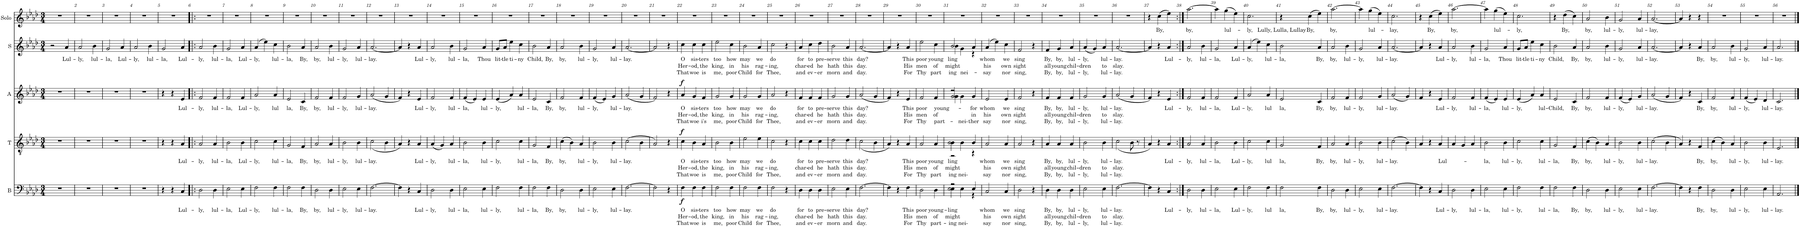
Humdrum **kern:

**kern	**text	**text	**text	**dynam	**kern	**text	**text	**text	**dynam	**kern	**text	**text	**text	**dynam	**kern	**text	**text	**text	**kern	**text
*part5	*part5	*part5	*part5	*part5	*part4	*part4	*part4	*part4	*part4	*part3	*part3	*part3	*part3	*part3	*part2	*part2	*part2	*part2	*part1	*part1
*staff5	*staff5	*staff5	*staff5	*staff5	*staff4	*staff4	*staff4	*staff4	*staff4	*staff3	*staff3	*staff3	*staff3	*staff3	*staff2	*staff2	*staff2	*staff2	*staff1	*staff1
*I"B	*	*	*	*	*I"T	*	*	*	*	*I"A	*	*	*	*	*I"S	*	*	*	*I"Solo	*
*I'B	*	*	*	*	*I'T	*	*	*	*	*I'A	*	*	*	*	*I'S	*	*	*	*I'Solo	*
*clefF4	*	*	*	*	*clefGv2	*	*	*	*	*clefG2	*	*	*	*	*clefG2	*	*	*	*clefG2	*
*k[b-e-a-d-]	*	*	*	*	*k[b-e-a-d-]	*	*	*	*	*k[b-e-a-d-]	*	*	*	*	*k[b-e-a-d-]	*	*	*	*k[b-e-a-d-]	*
*A-:	*	*	*	*	*A-:	*	*	*	*	*A-:	*	*	*	*	*A-:	*	*	*	*A-:	*
*M3/4	*	*	*	*	*M3/4	*	*	*	*	*M3/4	*	*	*	*	*M3/4	*	*	*	*M3/4	*
=1	=1	=1	=1	=1	=1	=1	=1	=1	=1	=1	=1	=1	=1	=1	=1	=1	=1	=1	=1	=1
2.r	.	.	.	.	2.r	.	.	.	.	2.r	.	.	.	.	2r	.	.	.	2.r	.
!	!	!	!	!	!	!	!	!	!	!	!	!	!	!	!	!LO:LY:b	!	!	!	!
.	.	.	.	.	.	.	.	.	.	.	.	.	.	.	4a-/	Lul-	.	.	.	.
=2	=2	=2	=2	=2	=2	=2	=2	=2	=2	=2	=2	=2	=2	=2	=2	=2	=2	=2	=2	=2
!	!	!	!	!	!	!	!	!	!	!	!	!	!	!	!	!LO:LY:b	!	!	!	!
2.r	.	.	.	.	2.r	.	.	.	.	2.r	.	.	.	.	2a-/	-ly,	.	.	2.r	.
!	!	!	!	!	!	!	!	!	!	!	!	!	!	!	!	!LO:LY:b	!	!	!	!
.	.	.	.	.	.	.	.	.	.	.	.	.	.	.	4b-\	lul-	.	.	.	.
=3	=3	=3	=3	=3	=3	=3	=3	=3	=3	=3	=3	=3	=3	=3	=3	=3	=3	=3	=3	=3
!	!	!	!	!	!	!	!	!	!	!	!	!	!	!	!	!LO:LY:b	!	!	!	!
2.r	.	.	.	.	2.r	.	.	.	.	2.r	.	.	.	.	2g/	-la,	.	.	2.r	.
!	!	!	!	!	!	!	!	!	!	!	!	!	!	!	!	!LO:LY:b	!	!	!	!
.	.	.	.	.	.	.	.	.	.	.	.	.	.	.	4a-/	Lul-	.	.	.	.
=4	=4	=4	=4	=4	=4	=4	=4	=4	=4	=4	=4	=4	=4	=4	=4	=4	=4	=4	=4	=4
!	!	!	!	!	!	!	!	!	!	!	!	!	!	!	!	!LO:LY:b	!	!	!	!
2.r	.	.	.	.	2.r	.	.	.	.	2.r	.	.	.	.	2a-/	-ly,	.	.	2.r	.
!	!	!	!	!	!	!	!	!	!	!	!	!	!	!	!	!LO:LY:b	!	!	!	!
.	.	.	.	.	.	.	.	.	.	.	.	.	.	.	4b-\	lul-	.	.	.	.
=5	=5	=5	=5	=5	=5	=5	=5	=5	=5	=5	=5	=5	=5	=5	=5	=5	=5	=5	=5	=5
!	!	!	!	!	!	!	!	!	!	!	!	!	!	!	!	!LO:LY:b	!	!	!	!
4r	.	.	.	.	4r	.	.	.	.	4r	.	.	.	.	2g/	-la,	.	.	2.r	.
4r	.	.	.	.	4r	.	.	.	.	4r	.	.	.	.	.	.	.	.	.	.
!	!LO:LY:b	!	!	!	!	!LO:LY:b	!	!	!	!	!LO:LY:b	!	!	!	!	!LO:LY:b	!	!	!	!
4C/	Lul-	.	.	.	4A-/	Lul-	.	.	.	4e-/	Lul-	.	.	.	4a-/	Lul-	.	.	.	.
=6!|:	=6!|:	=6!|:	=6!|:	=6!|:	=6!|:	=6!|:	=6!|:	=6!|:	=6!|:	=6!|:	=6!|:	=6!|:	=6!|:	=6!|:	=6!|:	=6!|:	=6!|:	=6!|:	=6!|:	=6!|:
!	!LO:LY:b	!	!	!	!	!LO:LY:b	!	!	!	!	!LO:LY:b	!	!	!	!	!LO:LY:b	!	!	!	!
2D-\	-ly,	.	.	.	2A-/	-ly,	.	.	.	2f/	-ly,	.	.	.	2a-/	-ly,	.	.	2.r	.
!	!LO:LY:b	!	!	!	!	!LO:LY:b	!	!	!	!	!LO:LY:b	!	!	!	!	!LO:LY:b	!	!	!	!
4D-\	lul-	.	.	.	4A-/	lul-	.	.	.	4f/	lul-	.	.	.	4b-\	lul-	.	.	.	.
=7	=7	=7	=7	=7	=7	=7	=7	=7	=7	=7	=7	=7	=7	=7	=7	=7	=7	=7	=7	=7
!	!LO:LY:b	!	!	!	!	!LO:LY:b	!	!	!	!	!LO:LY:b	!	!	!	!	!LO:LY:b	!	!	!	!
2E-\	-la,	.	.	.	2B-\	-la,	.	.	.	2f/	-la,	.	.	.	2g/	-la,	.	.	2.r	.
!	!LO:LY:b	!	!	!	!	!LO:LY:b	!	!	!	!	!LO:LY:b	!	!	!	!	!LO:LY:b	!	!	!	!
4E-\	Lul-	.	.	.	4B-\	Lul-	.	.	.	4f/	Lul-	.	.	.	4a-/	Lul-	.	.	.	.
=8	=8	=8	=8	=8	=8	=8	=8	=8	=8	=8	=8	=8	=8	=8	=8	=8	=8	=8	=8	=8
!	!LO:LY:b	!	!	!	!	!LO:LY:b	!	!	!	!	!LO:LY:b	!	!	!	!	!LO:LY:b	!	!	!	!
2F\	-ly,	.	.	.	2c\	-ly,	.	.	.	2a-/	-ly,	.	.	.	(>4a-/	-ly,	.	.	2.r	.
.	.	.	.	.	.	.	.	.	.	.	.	.	.	.	4ee-\)	.	.	.	.	.
!	!LO:LY:b	!	!	!	!	!LO:LY:b	!	!	!	!	!LO:LY:b	!	!	!	!	!LO:LY:b	!	!	!	!
4F\	lul-	.	.	.	4c\	lul-	.	.	.	4a-/	lul	.	.	.	4cc\	lul-	.	.	.	.
=9	=9	=9	=9	=9	=9	=9	=9	=9	=9	=9	=9	=9	=9	=9	=9	=9	=9	=9	=9	=9
!	!LO:LY:b	!	!	!	!	!LO:LY:b	!	!	!	!	!LO:LY:b	!	!	!	!	!LO:LY:b	!	!	!	!
2F\	-la,	.	.	.	2G/	-la,	.	.	.	2e-/	la,	.	.	.	2b-\	-la,	.	.	2.r	.
!	!LO:LY:b	!	!	!	!	!LO:LY:b	!	!	!	!	!LO:LY:b	!	!	!	!	!LO:LY:b	!	!	!	!
4F\	By,	.	.	.	4F/	By,	.	.	.	4c/	By,	.	.	.	4a-/	By,	.	.	.	.
=10	=10	=10	=10	=10	=10	=10	=10	=10	=10	=10	=10	=10	=10	=10	=10	=10	=10	=10	=10	=10
!	!LO:LY:b	!	!	!	!	!LO:LY:b	!	!	!	!	!LO:LY:b	!	!	!	!	!LO:LY:b	!	!	!	!
2D-\	by,	.	.	.	2A-/	by,	.	.	.	2f/	by,	.	.	.	2a-/	by,	.	.	2.r	.
!	!LO:LY:b	!	!	!	!	!LO:LY:b	!	!	!	!	!LO:LY:b	!	!	!	!	!LO:LY:b	!	!	!	!
4D-\	lul-	.	.	.	4A-/	lul-	.	.	.	4f/	lul-	.	.	.	4b-\	lul-	.	.	.	.
=11	=11	=11	=11	=11	=11	=11	=11	=11	=11	=11	=11	=11	=11	=11	=11	=11	=11	=11	=11	=11
!	!LO:LY:b	!	!	!	!	!LO:LY:b	!	!	!	!	!LO:LY:b	!	!	!	!	!LO:LY:b	!	!	!	!
2E-\	-ly,	.	.	.	2B-\	-ly,	.	.	.	2f/	-ly,	.	.	.	2g/	-ly,	.	.	2.r	.
!	!LO:LY:b	!	!	!	!	!LO:LY:b	!	!	!	!	!LO:LY:b	!	!	!	!	!LO:LY:b	!	!	!	!
4E-\	lul-	.	.	.	4B-\	lul-	.	.	.	4g/	lul-	.	.	.	4a-/	lul-	.	.	.	.
=12	=12	=12	=12	=12	=12	=12	=12	=12	=12	=12	=12	=12	=12	=12	=12	=12	=12	=12	=12	=12
!	!LO:LY:b	!	!	!	!	!LO:LY:b	!	!	!	!	!LO:LY:b	!	!	!	!	!LO:LY:b	!	!	!	!
[2.F\	-lay.	.	.	.	(<2c\	-lay.	.	.	.	(<2a-/	-lay.	.	.	.	[2.a-/	-lay.	.	.	2.r	.
.	.	.	.	.	4B-\	.	.	.	.	4g/	.	.	.	.	.	.	.	.	.	.
=13	=13	=13	=13	=13	=13	=13	=13	=13	=13	=13	=13	=13	=13	=13	=13	=13	=13	=13	=13	=13
4F\]	.	.	.	.	4A-/)	.	.	.	.	4f/)	.	.	.	.	4a-/]	.	.	.	2.r	.
4r	.	.	.	.	4r	.	.	.	.	4r	.	.	.	.	4r	.	.	.	.	.
!	!LO:LY:b	!	!	!	!	!LO:LY:b	!	!	!	!	!LO:LY:b	!	!	!	!	!LO:LY:b	!	!	!	!
4C/	Lul-	.	.	.	4A-/	Lul-	.	.	.	4e-/	Lul-	.	.	.	4a-/	Lul-	.	.	.	.
=14	=14	=14	=14	=14	=14	=14	=14	=14	=14	=14	=14	=14	=14	=14	=14	=14	=14	=14	=14	=14
!	!LO:LY:b	!	!	!	!	!LO:LY:b	!	!	!	!	!LO:LY:b	!	!	!	!	!LO:LY:b	!	!	!	!
2D-\	-ly,	.	.	.	(<4A-/	-ly,	.	.	.	2f/	-ly,	.	.	.	2a-/	-ly,	.	.	2.r	.
.	.	.	.	.	4G/)	.	.	.	.	.	.	.	.	.	.	.	.	.	.	.
!	!LO:LY:b	!	!	!	!	!LO:LY:b	!	!	!	!	!LO:LY:b	!	!	!	!	!LO:LY:b	!	!	!	!
4D-\	lul-	.	.	.	4A-/	lul-	.	.	.	4f/	lul-	.	.	.	4b-\	lul-	.	.	.	.
=15	=15	=15	=15	=15	=15	=15	=15	=15	=15	=15	=15	=15	=15	=15	=15	=15	=15	=15	=15	=15
!	!LO:LY:b	!	!	!	!	!LO:LY:b	!	!	!	!	!LO:LY:b	!	!	!	!	!LO:LY:b	!	!	!	!
2E-\	-la,	.	.	.	2B-\	-la,	.	.	.	(<4f/	-la,	.	.	.	2g/	-la,	.	.	2.r	.
.	.	.	.	.	.	.	.	.	.	4e-/)	.	.	.	.	.	.	.	.	.	.
!	!LO:LY:b	!	!	!	!	!LO:LY:b	!	!	!	!	!LO:LY:b	!	!	!	!	!LO:LY:b	!	!	!	!
4E-\	lul-	.	.	.	4B-\	lul-	.	.	.	4e-/	lul-	.	.	.	4a-/	Thou	.	.	.	.
=16	=16	=16	=16	=16	=16	=16	=16	=16	=16	=16	=16	=16	=16	=16	=16	=16	=16	=16	=16	=16
!	!LO:LY:b	!	!	!	!	!LO:LY:b	!	!	!	!	!LO:LY:b	!	!	!	!	!LO:LY:b	!	!	!	!
2F\	-ly,	.	.	.	2c\	-ly,	.	.	.	(<4e-/	-ly,	.	.	.	8g/L	lit-	.	.	2.r	.
!	!	!	!	!	!	!	!	!	!	!	!	!	!	!	!	!LO:LY:b	!	!	!	!
.	.	.	.	.	.	.	.	.	.	.	.	.	.	.	8a-/J	-tle	.	.	.	.
!	!	!	!	!	!	!	!	!	!	!	!	!	!	!	!	!LO:LY:b	!	!	!	!
.	.	.	.	.	.	.	.	.	.	4a-/)	.	.	.	.	4ee-\	ti-	.	.	.	.
!	!LO:LY:b	!	!	!	!	!LO:LY:b	!	!	!	!	!LO:LY:b	!	!	!	!	!LO:LY:b	!	!	!	!
4F\	lul-	.	.	.	4c\	lul-	.	.	.	4a-/	lul-	.	.	.	4cc\	-ny	.	.	.	.
=17	=17	=17	=17	=17	=17	=17	=17	=17	=17	=17	=17	=17	=17	=17	=17	=17	=17	=17	=17	=17
!	!LO:LY:b	!	!	!	!	!LO:LY:b	!	!	!	!	!LO:LY:b	!	!	!	!	!LO:LY:b	!	!	!	!
2F\	-la,	.	.	.	2G/	-la,	.	.	.	2e-/	-la,	.	.	.	2b-\	Child,	.	.	2.r	.
!	!LO:LY:b	!	!	!	!	!LO:LY:b	!	!	!	!	!LO:LY:b	!	!	!	!	!LO:LY:b	!	!	!	!
4F\	By,	.	.	.	4F/	By,	.	.	.	4c/	By,	.	.	.	4a-/	By,	.	.	.	.
=18	=18	=18	=18	=18	=18	=18	=18	=18	=18	=18	=18	=18	=18	=18	=18	=18	=18	=18	=18	=18
!	!LO:LY:b	!	!	!	!	!LO:LY:b	!	!	!	!	!LO:LY:b	!	!	!	!	!LO:LY:b	!	!	!	!
2D-\	by,	.	.	.	(>4c\	by,	.	.	.	2f/	by,	.	.	.	2a-/	by,	.	.	2.r	.
.	.	.	.	.	4B-\)	.	.	.	.	.	.	.	.	.	.	.	.	.	.	.
!	!LO:LY:b	!	!	!	!	!LO:LY:b	!	!	!	!	!LO:LY:b	!	!	!	!	!LO:LY:b	!	!	!	!
4D-\	lul-	.	.	.	4A-/	lul-	.	.	.	4f/	lul-	.	.	.	4b-\	lul-	.	.	.	.
=19	=19	=19	=19	=19	=19	=19	=19	=19	=19	=19	=19	=19	=19	=19	=19	=19	=19	=19	=19	=19
!	!LO:LY:b	!	!	!	!	!LO:LY:b	!	!	!	!	!LO:LY:b	!	!	!	!	!LO:LY:b	!	!	!	!
2E-\	-ly,	.	.	.	2B-\	-ly,	.	.	.	(<4f/	-ly,	.	.	.	2g/	-ly,	.	.	2.r	.
.	.	.	.	.	.	.	.	.	.	4e-/)	.	.	.	.	.	.	.	.	.	.
!	!LO:LY:b	!	!	!	!	!LO:LY:b	!	!	!	!	!LO:LY:b	!	!	!	!	!LO:LY:b	!	!	!	!
4E-\	lul-	.	.	.	4B-\	lul-	.	.	.	4g/	lul-	.	.	.	4a-/	lul-	.	.	.	.
=20	=20	=20	=20	=20	=20	=20	=20	=20	=20	=20	=20	=20	=20	=20	=20	=20	=20	=20	=20	=20
!	!LO:LY:b	!	!	!	!	!LO:LY:b	!	!	!	!	!LO:LY:b	!	!	!	!	!LO:LY:b	!	!	!	!
[2.F\	-lay.	.	.	.	(>2c\	-lay.	.	.	.	(<2a-/	-lay.	.	.	.	[2.a-/	-lay.	.	.	2.r	.
.	.	.	.	.	4B-\	.	.	.	.	4g/	.	.	.	.	.	.	.	.	.	.
=21	=21	=21	=21	=21	=21	=21	=21	=21	=21	=21	=21	=21	=21	=21	=21	=21	=21	=21	=21	=21
2F\]	.	.	.	.	2A-/)	.	.	.	.	2f/)	.	.	.	.	2a-/]	.	.	.	2.r	.
4r	.	.	.	.	4r	.	.	.	.	4r	.	.	.	.	4r	.	.	.	.	.
=22	=22	=22	=22	=22	=22	=22	=22	=22	=22	=22	=22	=22	=22	=22	=22	=22	=22	=22	=22	=22
!	!LO:LY:b	!LO:LY:b	!LO:LY:b	!LO:DY:b	!	!LO:LY:b	!LO:LY:b	!LO:LY:b	!LO:DY:a	!	!LO:LY:b	!LO:LY:b	!LO:LY:b	!LO:DY:a	!	!LO:LY:b	!LO:LY:b	!LO:LY:b	!	!
4F\	O	Her-	That	f	4c\	O	Her-	That	f	4a-/	O	Her-	That	f	4cc\	O	Her-	That	2.r	.
!	!LO:LY:b	!LO:LY:b	!LO:LY:b	!	!	!LO:LY:b	!LO:LY:b	!LO:LY:b	!	!	!LO:LY:b	!LO:LY:b	!LO:LY:b	!	!	!LO:LY:b	!LO:LY:b	!LO:LY:b	!	!
4F\	sis-	-od,	woe	.	4B-\	sis-	-od,	woe	.	4g/	sis-	-od,	woe	.	4cc\	sis-	-od,	woe	.	.
!	!LO:LY:b	!LO:LY:b	!LO:LY:b	!	!	!LO:LY:b	!LO:LY:b	!LO:LY:b	!	!	!LO:LY:b	!LO:LY:b	!LO:LY:b	!	!	!LO:LY:b	!LO:LY:b	!LO:LY:b	!	!
4F\	-ters	the	is	.	4A-/	-ters	the	is	.	4f/	-ters	the	i's	.	4cc\	-ters	the	is	.	.
=23	=23	=23	=23	=23	=23	=23	=23	=23	=23	=23	=23	=23	=23	=23	=23	=23	=23	=23	=23	=23
!	!LO:LY:b	!LO:LY:b	!LO:LY:b	!	!	!LO:LY:b	!LO:LY:b	!LO:LY:b	!	!	!LO:LY:b	!LO:LY:b	!LO:LY:b	!	!	!LO:LY:b	!LO:LY:b	!LO:LY:b	!	!
2F\	too	king,	me,	.	2B-\	too	king,	me,	.	2g/	too	king,	me,	.	2ee-\	too	king,	me,	2.r	.
!	!LO:LY:b	!LO:LY:b	!LO:LY:b	!	!	!LO:LY:b	!LO:LY:b	!LO:LY:b	!	!	!LO:LY:b	!LO:LY:b	!LO:LY:b	!	!	!LO:LY:b	!LO:LY:b	!LO:LY:b	!	!
4F\	how	in	poor	.	4B-\	how	in	poor	.	4g/	how	in	poor	.	4cc\	how	in	poor	.	.
=24	=24	=24	=24	=24	=24	=24	=24	=24	=24	=24	=24	=24	=24	=24	=24	=24	=24	=24	=24	=24
!	!LO:LY:b	!LO:LY:b	!LO:LY:b	!	!	!LO:LY:b	!LO:LY:b	!LO:LY:b	!	!	!LO:LY:b	!LO:LY:b	!LO:LY:b	!	!	!LO:LY:b	!LO:LY:b	!LO:LY:b	!	!
2F\	may	his	Child	.	2e-\	may	his	Child	.	2g/	may	his	Child	.	2b-\	may	his	Child	2.r	.
!	!LO:LY:b	!LO:LY:b	!LO:LY:b	!	!	!LO:LY:b	!LO:LY:b	!LO:LY:b	!	!	!LO:LY:b	!LO:LY:b	!LO:LY:b	!	!	!LO:LY:b	!LO:LY:b	!LO:LY:b	!	!
4F\	we	rag-	for	.	4e-\	we	rag-	for	.	4g/	we	rag-	for	.	4a-/	we	rag-	for	.	.
=25	=25	=25	=25	=25	=25	=25	=25	=25	=25	=25	=25	=25	=25	=25	=25	=25	=25	=25	=25	=25
!	!LO:LY:b	!LO:LY:b	!LO:LY:b	!	!	!LO:LY:b	!LO:LY:b	!LO:LY:b	!	!	!LO:LY:b	!LO:LY:b	!LO:LY:b	!	!	!LO:LY:b	!LO:LY:b	!LO:LY:b	!	!
2F\	do	-ing,	Thee,	.	2c\	do	-ing,	Thee,	.	2a-/	do	-ing,	Thee,	.	2cc\	do	-ing,	Thee,	2.r	.
4r	.	.	.	.	4r	.	.	.	.	4r	.	.	.	.	4r	.	.	.	.	.
=26	=26	=26	=26	=26	=26	=26	=26	=26	=26	=26	=26	=26	=26	=26	=26	=26	=26	=26	=26	=26
!	!LO:LY:b	!LO:LY:b	!LO:LY:b	!	!	!LO:LY:b	!LO:LY:b	!LO:LY:b	!	!	!LO:LY:b	!LO:LY:b	!LO:LY:b	!	!	!LO:LY:b	!LO:LY:b	!LO:LY:b	!	!
4D-\	for	char-	and	.	4c\	for	char-	and	.	4f/	for	char-	and	.	4a-/	for	char-	and	2.r	.
!	!LO:LY:b	!LO:LY:b	!LO:LY:b	!	!	!LO:LY:b	!LO:LY:b	!LO:LY:b	!	!	!LO:LY:b	!LO:LY:b	!LO:LY:b	!	!	!LO:LY:b	!LO:LY:b	!LO:LY:b	!	!
4D-\	to	-ed	ev-	.	4c\	to	-ed	ev-	.	4f/	to	-ed	ev-	.	4cc\	to	-ed	ev-	.	.
!	!LO:LY:b	!LO:LY:b	!LO:LY:b	!	!	!LO:LY:b	!LO:LY:b	!LO:LY:b	!	!	!LO:LY:b	!LO:LY:b	!LO:LY:b	!	!	!LO:LY:b	!LO:LY:b	!LO:LY:b	!	!
4D-\	pre-	he	-er	.	4c\	pre-	he	-er	.	4f/	pre-	he	-er	.	4dd-\	pre-	he	-er	.	.
=27	=27	=27	=27	=27	=27	=27	=27	=27	=27	=27	=27	=27	=27	=27	=27	=27	=27	=27	=27	=27
!	!LO:LY:b	!LO:LY:b	!LO:LY:b	!	!	!LO:LY:b	!LO:LY:b	!LO:LY:b	!	!	!LO:LY:b	!LO:LY:b	!LO:LY:b	!	!	!LO:LY:b	!LO:LY:b	!LO:LY:b	!	!
2E-\	-serve	hath	morn	.	2d-\	-serve	hath	morn	.	2g/	-serve	hath	morn	.	2b-\	-serve	hath	morn	2.r	.
!	!LO:LY:b	!LO:LY:b	!LO:LY:b	!	!	!LO:LY:b	!LO:LY:b	!LO:LY:b	!	!	!LO:LY:b	!LO:LY:b	!LO:LY:b	!	!	!LO:LY:b	!LO:LY:b	!LO:LY:b	!	!
4E-\	this	this	and	.	4d-\	this	this	and	.	4g/	this	this	and	.	4a-/	this	this	and	.	.
=28	=28	=28	=28	=28	=28	=28	=28	=28	=28	=28	=28	=28	=28	=28	=28	=28	=28	=28	=28	=28
!	!LO:LY:b	!LO:LY:b	!LO:LY:b	!	!	!LO:LY:b	!LO:LY:b	!LO:LY:b	!	!	!LO:LY:b	!LO:LY:b	!LO:LY:b	!	!	!LO:LY:b	!LO:LY:b	!LO:LY:b	!	!
[2.F\	day?	day.	day.	.	(<2c\	day?	day.	day.	.	(<2a-/	day?	day.	day.	.	[2.a-/	day?	day.	day.	2.r	.
.	.	.	.	.	4B-\	.	.	.	.	4g/	.	.	.	.	.	.	.	.	.	.
=29	=29	=29	=29	=29	=29	=29	=29	=29	=29	=29	=29	=29	=29	=29	=29	=29	=29	=29	=29	=29
4F\]	.	.	.	.	4A-/)	.	.	.	.	4f/)	.	.	.	.	4a-/]	.	.	.	2.r	.
4r	.	.	.	.	4r	.	.	.	.	4r	.	.	.	.	4r	.	.	.	.	.
!	!LO:LY:b	!LO:LY:b	!LO:LY:b	!	!	!LO:LY:b	!LO:LY:b	!LO:LY:b	!	!	!LO:LY:b	!LO:LY:b	!LO:LY:b	!	!	!LO:LY:b	!LO:LY:b	!LO:LY:b	!	!
4F\	This	His	For	.	4A-/	This	His	For	.	4e-/	This	His	For	.	4a-/	This	His	For	.	.
=30	=30	=30	=30	=30	=30	=30	=30	=30	=30	=30	=30	=30	=30	=30	=30	=30	=30	=30	=30	=30
!	!LO:LY:b	!LO:LY:b	!LO:LY:b	!	!	!LO:LY:b	!LO:LY:b	!LO:LY:b	!	!	!LO:LY:b	!LO:LY:b	!LO:LY:b	!	!	!LO:LY:b	!LO:LY:b	!LO:LY:b	!	!
2D-\	poor	men	Thy	.	2A-/	poor	men	Thy	.	2f/	poor	men	Thy	.	2ee-\	poor	men	Thy	2.r	.
!	!LO:LY:b	!LO:LY:b	!LO:LY:b	!	!	!LO:LY:b	!LO:LY:b	!LO:LY:b	!	!	!LO:LY:b	!LO:LY:b	!LO:LY:b	!	!	!LO:LY:b	!LO:LY:b	!LO:LY:b	!	!
4D-\	young-	of	part-	.	4A-/	young-	of	part-	.	4f/	young-	of	part-	.	4cc\	young-	of	part-	.	.
=31	=31	=31	=31	=31	=31	=31	=31	=31	=31	=31	=31	=31	=31	=31	=31	=31	=31	=31	=31	=31
!	!LO:LY:b	!LO:LY:b	!LO:LY:b	!	!	!LO:LY:b	!LO:LY:b	!LO:LY:b	!	!	!	!	!	!	!	!LO:LY:b	!LO:LY:b	!LO:LY:b	!	!
*^	*	*	*	*	*^	*	*	*	*	*^	*	*	*	*	*^	*	*	*	*	*
*	*^	*	*	*	*	*	*^	*	*	*	*	*	*^	*	*	*	*	*	*	*	*	*	*	*
2E-\ 2E-\	2r	4E-\	-ling	might	-ing	.	2B-\ 2B-\	4B-\	2r	ling	might	ing	.	2g/ 2g/	2r	4g\	.	.	.	.	4b-\	2b-/	ling	might	ing	2.r	.
!	!	!	!	!	!LO:LY:b	!	!	!	!	!	!	!LO:LY:b	!	!	!	!	!	!	!LO:LY:b	!	!	!	!	!	!LO:LY:b	!	!
.	.	4E-\	.	.	nei-	.	.	4B-\	.	.	.	nei-	.	.	.	4g\	.	.	nei-	.	4g\	.	.	.	nei-	.	.
!	!	!	!	!	!	!	!	!	!	!	!	!	!	!	!	!	!LO:LY:b	!LO:LY:b	!LO:LY:b	!	!	!	!	!	!	!	!
4E-/	4r	4ryy	.	.	.	.	4B-/	4ryy	4r	.	.	.	.	4g/	4ryy	4ryy	for	in	ther	.	4a-/	4r	.	.	.	.	.
=32	=32	=32	=32	=32	=32	=32	=32	=32	=32	=32	=32	=32	=32	=32	=32	=32	=32	=32	=32	=32	=32	=32	=32	=32	=32	=32	=32
!	!	!	!LO:LY:b	!LO:LY:b	!LO:LY:b	!	!	!	!	!LO:LY:b	!LO:LY:b	!LO:LY:b	!	!	!	!	!LO:LY:b	!LO:LY:b	!LO:LY:b	!	!	!	!LO:LY:b	!LO:LY:b	!LO:LY:b	!	!
*v	*v	*v	*	*	*	*	*	*	*	*	*	*	*	*v	*v	*v	*	*	*	*	*v	*v	*	*	*	*	*
*	*	*	*	*	*v	*v	*v	*	*	*	*	*	*	*	*	*	*	*	*	*	*	*
2C/	whom	his	say	.	2A-/	whom	his	say	.	2e-/	whom	his	say	.	(>4a-/	whom	his	say	2.r	.
.	.	.	.	.	.	.	.	.	.	.	.	.	.	.	4ee-\)	.	.	.	.	.
!	!LO:LY:b	!LO:LY:b	!LO:LY:b	!	!	!LO:LY:b	!LO:LY:b	!LO:LY:b	!	!	!LO:LY:b	!LO:LY:b	!LO:LY:b	!	!	!LO:LY:b	!LO:LY:b	!LO:LY:b	!	!
4C/	we	own	nor	.	4A-/	we	own	nor	.	4e-/	we	own	nor	.	4cc\	we	own	nor	.	.
=33	=33	=33	=33	=33	=33	=33	=33	=33	=33	=33	=33	=33	=33	=33	=33	=33	=33	=33	=33	=33
!	!LO:LY:b	!LO:LY:b	!LO:LY:b	!	!	!LO:LY:b	!LO:LY:b	!LO:LY:b	!	!	!LO:LY:b	!LO:LY:b	!LO:LY:b	!	!	!LO:LY:b	!LO:LY:b	!LO:LY:b	!	!
2D-\	sing	sight	sing,	.	2A-/	sing	sight	sing,	.	2f/	sing	sight	sing,	.	2f/	sing	sight	sing,	2.r	.
4r	.	.	.	.	4r	.	.	.	.	4r	.	.	.	.	4r	.	.	.	.	.
=34	=34	=34	=34	=34	=34	=34	=34	=34	=34	=34	=34	=34	=34	=34	=34	=34	=34	=34	=34	=34
!	!LO:LY:b	!LO:LY:b	!LO:LY:b	!	!	!LO:LY:b	!LO:LY:b	!LO:LY:b	!	!	!LO:LY:b	!LO:LY:b	!LO:LY:b	!	!	!LO:LY:b	!LO:LY:b	!LO:LY:b	!	!
4D-\	By,	all	By,	.	4A-/	By,	all	By,	.	4f/	By,	all	By,	.	4f/	By,	all	By,	2.r	.
!	!LO:LY:b	!LO:LY:b	!LO:LY:b	!	!	!LO:LY:b	!LO:LY:b	!LO:LY:b	!	!	!LO:LY:b	!LO:LY:b	!LO:LY:b	!	!	!LO:LY:b	!LO:LY:b	!LO:LY:b	!	!
4D-\	by,	young	by,	.	4A-/	by,	young	by,	.	4f/	by,	young	by,	.	4g/	by,	young	by,	.	.
!	!LO:LY:b	!LO:LY:b	!LO:LY:b	!	!	!LO:LY:b	!LO:LY:b	!LO:LY:b	!	!	!LO:LY:b	!LO:LY:b	!LO:LY:b	!	!	!LO:LY:b	!LO:LY:b	!LO:LY:b	!	!
4D-\	lul-	chil-	lul-	.	4A-/	lul-	chil-	lul-	.	4f/	lul-	chil-	lul-	.	4a-/	lul-	chil-	lul-	.	.
=35	=35	=35	=35	=35	=35	=35	=35	=35	=35	=35	=35	=35	=35	=35	=35	=35	=35	=35	=35	=35
!	!LO:LY:b	!LO:LY:b	!LO:LY:b	!	!	!LO:LY:b	!LO:LY:b	!LO:LY:b	!	!	!LO:LY:b	!LO:LY:b	!LO:LY:b	!	!	!LO:LY:b	!LO:LY:b	!LO:LY:b	!	!
2E-\	-ly,	-dren	-ly,	.	2B-\	-ly,	-dren	-ly,	.	2g/	-ly,	-dren	-ly,	.	(<4a-/	-ly,	-dren	-ly,	2.r	.
.	.	.	.	.	.	.	.	.	.	.	.	.	.	.	4g/)	.	.	.	.	.
!	!LO:LY:b	!LO:LY:b	!LO:LY:b	!	!	!LO:LY:b	!LO:LY:b	!LO:LY:b	!	!	!LO:LY:b	!LO:LY:b	!LO:LY:b	!	!	!LO:LY:b	!LO:LY:b	!LO:LY:b	!	!
4E-\	lul-	to	lul-	.	4B-\	lul-	to	lul-	.	4g/	lul-	to	lul-	.	4a-/	lul-	to	lul-	.	.
=36	=36	=36	=36	=36	=36	=36	=36	=36	=36	=36	=36	=36	=36	=36	=36	=36	=36	=36	=36	=36
!	!LO:LY:b	!LO:LY:b	!LO:LY:b	!	!	!LO:LY:b	!LO:LY:b	!LO:LY:b	!	!	!LO:LY:b	!LO:LY:b	!LO:LY:b	!	!	!LO:LY:b	!LO:LY:b	!LO:LY:b	!	!
[2.F\	-lay.	slay.	-lay.	.	(<2c\	-lay.	slay.	-lay.	.	(<2a-/	-lay.	slay.	-lay.	.	[2.a-/	-lay.	slay.	-lay.	2.r	.
.	.	.	.	.	8B-\	.	.	.	.	4g/	.	.	.	.	.	.	.	.	.	.
.	.	.	.	.	8r	.	.	.	.	.	.	.	.	.	.	.	.	.	.	.
=37	=37	=37	=37	=37	=37	=37	=37	=37	=37	=37	=37	=37	=37	=37	=37	=37	=37	=37	=37	=37
4F\]	.	.	.	.	4A-/)	.	.	.	.	4f/)	.	.	.	.	4a-/]	.	.	.	4r	.
!	!	!	!	!	!	!	!	!	!	!	!	!	!	!	!	!	!	!	!	!LO:LY:b
4r	.	.	.	.	4r	.	.	.	.	4r	.	.	.	.	4r	.	.	.	(>4cc\	By,
!	!LO:LY:b	!	!	!	!	!LO:LY:b	!	!	!	!	!LO:LY:b	!	!	!	!	!LO:LY:b	!	!	!	!
4C/	Lul-	.	.	.	4A-/	Lul-	.	.	.	4e-/	Lul-	.	.	.	4a-/	Lul-	.	.	4ee-\)	.
=38:|!	=38:|!	=38:|!	=38:|!	=38:|!	=38:|!	=38:|!	=38:|!	=38:|!	=38:|!	=38:|!	=38:|!	=38:|!	=38:|!	=38:|!	=38:|!	=38:|!	=38:|!	=38:|!	=38:|!	=38:|!
!	!LO:LY:b	!	!	!	!	!LO:LY:b	!	!	!	!	!LO:LY:b	!	!	!	!	!LO:LY:b	!	!	!	!LO:LY:b
2D-\	-ly,	.	.	.	2A-/	-ly,	.	.	.	2f/	-ly,	.	.	.	2a-/	-ly,	.	.	[2.aa-\	by,
!	!LO:LY:b	!	!	!	!	!LO:LY:b	!	!	!	!	!LO:LY:b	!	!	!	!	!LO:LY:b	!	!	!	!
4D-\	lul-	.	.	.	4A-/	lul-	.	.	.	4f/	lul-	.	.	.	4b-\	lul-	.	.	.	.
=39	=39	=39	=39	=39	=39	=39	=39	=39	=39	=39	=39	=39	=39	=39	=39	=39	=39	=39	=39	=39
!	!LO:LY:b	!	!	!	!	!LO:LY:b	!	!	!	!	!LO:LY:b	!	!	!	!	!LO:LY:b	!	!	!	!
2E-\	-la,	.	.	.	2B-\	-la,	.	.	.	2f/	-la,	.	.	.	2g/	-la,	.	.	4aa-\]	.
!	!	!	!	!	!	!	!	!	!	!	!	!	!	!	!	!	!	!	!	!LO:LY:b
.	.	.	.	.	.	.	.	.	.	.	.	.	.	.	.	.	.	.	(>4gg\	lul-
!	!LO:LY:b	!	!	!	!	!LO:LY:b	!	!	!	!	!LO:LY:b	!	!	!	!	!LO:LY:b	!	!	!	!
4E-\	Lul-	.	.	.	4B-\	Lul-	.	.	.	4f/	Lul-	.	.	.	4a-/	Lul-	.	.	4ee-\)	.
=40	=40	=40	=40	=40	=40	=40	=40	=40	=40	=40	=40	=40	=40	=40	=40	=40	=40	=40	=40	=40
!	!LO:LY:b	!	!	!	!	!LO:LY:b	!	!	!	!	!LO:LY:b	!	!	!	!	!LO:LY:b	!	!	!	!LO:LY:b
2F\	-ly,	.	.	.	2c\	-ly,	.	.	.	2a-/	-ly,	.	.	.	(>4a-/	-ly,	.	.	2.cc\	ly,
.	.	.	.	.	.	.	.	.	.	.	.	.	.	.	4ee-\)	.	.	.	.	.
!	!LO:LY:b	!	!	!	!	!LO:LY:b	!	!	!	!	!LO:LY:b	!	!	!	!	!LO:LY:b	!	!	!	!
4F\	lul	.	.	.	4c\	lul	.	.	.	4a-/	lul	.	.	.	4cc\	lul-	.	.	.	.
=41	=41	=41	=41	=41	=41	=41	=41	=41	=41	=41	=41	=41	=41	=41	=41	=41	=41	=41	=41	=41
!	!LO:LY:b	!	!	!	!	!LO:LY:b	!	!	!	!	!LO:LY:b	!	!	!	!	!LO:LY:b	!	!	!	!LO:LY:b
2F\	la,	.	.	.	2G/	la,	.	.	.	2e-/	la,	.	.	.	2b-\	-la,	.	.	4r	Lully, Lulla, Lullay
!	!	!	!	!	!	!	!	!	!	!	!	!	!	!	!	!	!	!	!	!LO:LY:b
.	.	.	.	.	.	.	.	.	.	.	.	.	.	.	.	.	.	.	(>4cc\	By,
!	!LO:LY:b	!	!	!	!	!LO:LY:b	!	!	!	!	!LO:LY:b	!	!	!	!	!LO:LY:b	!	!	!	!
4F\	By,	.	.	.	4F/	By,	.	.	.	4c/	By,	.	.	.	4a-/	By,	.	.	4ee-\)	.
=42	=42	=42	=42	=42	=42	=42	=42	=42	=42	=42	=42	=42	=42	=42	=42	=42	=42	=42	=42	=42
!	!LO:LY:b	!	!	!	!	!LO:LY:b	!	!	!	!	!LO:LY:b	!	!	!	!	!LO:LY:b	!	!	!	!LO:LY:b
2D-\	by,	.	.	.	2A-/	by,	.	.	.	2f/	by,	.	.	.	2a-/	by,	.	.	[2.aa-\	by,
!	!LO:LY:b	!	!	!	!	!LO:LY:b	!	!	!	!	!LO:LY:b	!	!	!	!	!LO:LY:b	!	!	!	!
4D-\	lul-	.	.	.	4A-/	lul-	.	.	.	4f/	lul-	.	.	.	4b-\	lul-	.	.	.	.
=43	=43	=43	=43	=43	=43	=43	=43	=43	=43	=43	=43	=43	=43	=43	=43	=43	=43	=43	=43	=43
!	!LO:LY:b	!	!	!	!	!LO:LY:b	!	!	!	!	!LO:LY:b	!	!	!	!	!LO:LY:b	!	!	!	!
2E-\	-ly,	.	.	.	2B-\	-ly,	.	.	.	2f/	-ly,	.	.	.	2g/	-ly,	.	.	4aa-\]	.
!	!	!	!	!	!	!	!	!	!	!	!	!	!	!	!	!	!	!	!	!LO:LY:b
.	.	.	.	.	.	.	.	.	.	.	.	.	.	.	.	.	.	.	(>4gg\	lul-
!	!LO:LY:b	!	!	!	!	!LO:LY:b	!	!	!	!	!LO:LY:b	!	!	!	!	!LO:LY:b	!	!	!	!
4E-\	lul-	.	.	.	4B-\	lul-	.	.	.	4g/	lul-	.	.	.	4a-/	lul-	.	.	4ee-\)	.
=44	=44	=44	=44	=44	=44	=44	=44	=44	=44	=44	=44	=44	=44	=44	=44	=44	=44	=44	=44	=44
!	!LO:LY:b	!	!	!	!	!LO:LY:b	!	!	!	!	!LO:LY:b	!	!	!	!	!LO:LY:b	!	!	!	!LO:LY:b
[2.F\	-lay.	.	.	.	(>2c\	-lay.	.	.	.	(<2a-/	-lay.	.	.	.	[2.a-/	-lay.	.	.	2.cc\	lay,
.	.	.	.	.	4B-\)	.	.	.	.	4g/)	.	.	.	.	.	.	.	.	.	.
=45	=45	=45	=45	=45	=45	=45	=45	=45	=45	=45	=45	=45	=45	=45	=45	=45	=45	=45	=45	=45
4F\]	.	.	.	.	4A-/	.	.	.	.	4f/	.	.	.	.	4a-/]	.	.	.	4r	.
!	!	!	!	!	!	!	!	!	!	!	!	!	!	!	!	!	!	!	!	!LO:LY:b
4r	.	.	.	.	4r	.	.	.	.	4r	.	.	.	.	4r	.	.	.	(>4cc\	By,
!	!LO:LY:b	!	!	!	!	!LO:LY:b	!	!	!	!	!LO:LY:b	!	!	!	!	!LO:LY:b	!	!	!	!
4C/	Lul-	.	.	.	4A-/	Lul-	.	.	.	4e-/	Lul-	.	.	.	4a-/	Lul-	.	.	4ee-\)	.
=46	=46	=46	=46	=46	=46	=46	=46	=46	=46	=46	=46	=46	=46	=46	=46	=46	=46	=46	=46	=46
!	!LO:LY:b	!	!	!	!	!	!	!	!	!	!LO:LY:b	!	!	!	!	!LO:LY:b	!	!	!	!LO:LY:b
2D-\	-ly,	.	.	.	4A-/	.	.	.	.	2f/	-ly,	.	.	.	2a-/	-ly,	.	.	[2.aa-\	by,
.	.	.	.	.	4G/	.	.	.	.	.	.	.	.	.	.	.	.	.	.	.
!	!LO:LY:b	!	!	!	!	!	!	!	!	!	!LO:LY:b	!	!	!	!	!LO:LY:b	!	!	!	!
4D-\	lul-	.	.	.	4A-/	.	.	.	.	4f/	lul-	.	.	.	4b-\	lul-	.	.	.	.
=47	=47	=47	=47	=47	=47	=47	=47	=47	=47	=47	=47	=47	=47	=47	=47	=47	=47	=47	=47	=47
!	!LO:LY:b	!	!	!	!	!LO:LY:b	!	!	!	!	!LO:LY:b	!	!	!	!	!LO:LY:b	!	!	!	!
2E-\	-la,	.	.	.	2B-\	la,	.	.	.	(<4f/	-la,	.	.	.	2g/	-la,	.	.	4aa-\]	.
!	!	!	!	!	!	!	!	!	!	!	!	!	!	!	!	!	!	!	!	!LO:LY:b
.	.	.	.	.	.	.	.	.	.	4e-/)	.	.	.	.	.	.	.	.	(>4gg\	lul-
!	!LO:LY:b	!	!	!	!	!LO:LY:b	!	!	!	!	!LO:LY:b	!	!	!	!	!LO:LY:b	!	!	!	!
4E-\	lul-	.	.	.	4B-\	lul-	.	.	.	4e-/	lul-	.	.	.	4a-/	Thou	.	.	4ee-\)	.
=48	=48	=48	=48	=48	=48	=48	=48	=48	=48	=48	=48	=48	=48	=48	=48	=48	=48	=48	=48	=48
!	!LO:LY:b	!	!	!	!	!LO:LY:b	!	!	!	!	!LO:LY:b	!	!	!	!	!LO:LY:b	!	!	!	!LO:LY:b
2F\	-ly,	.	.	.	2c\	-ly,	.	.	.	(<4e-/	-ly,	.	.	.	8g/L	lit-	.	.	2.cc\	ly,
!	!	!	!	!	!	!	!	!	!	!	!	!	!	!	!	!LO:LY:b	!	!	!	!
.	.	.	.	.	.	.	.	.	.	.	.	.	.	.	8a-/J	-tle	.	.	.	.
!	!	!	!	!	!	!	!	!	!	!	!	!	!	!	!	!LO:LY:b	!	!	!	!
.	.	.	.	.	.	.	.	.	.	4a-/)	.	.	.	.	4ee-\	ti-	.	.	.	.
!	!LO:LY:b	!	!	!	!	!LO:LY:b	!	!	!	!	!LO:LY:b	!	!	!	!	!LO:LY:b	!	!	!	!
4F\	lul-	.	.	.	4c\	lul-	.	.	.	4a-/	lul-	.	.	.	4cc\	-ny	.	.	.	.
=49	=49	=49	=49	=49	=49	=49	=49	=49	=49	=49	=49	=49	=49	=49	=49	=49	=49	=49	=49	=49
!	!LO:LY:b	!	!	!	!	!LO:LY:b	!	!	!	!	!LO:LY:b	!	!	!	!	!LO:LY:b	!	!	!	!
2F\	-la,	.	.	.	2G/	-la,	.	.	.	2e-/	-Child,	.	.	.	2b-\	Child,	.	.	4r	.
!	!	!	!	!	!	!	!	!	!	!	!	!	!	!	!	!	!	!	!	!LO:LY:b
.	.	.	.	.	.	.	.	.	.	.	.	.	.	.	.	.	.	.	(>4dd-\	By,
!	!LO:LY:b	!	!	!	!	!LO:LY:b	!	!	!	!	!LO:LY:b	!	!	!	!	!LO:LY:b	!	!	!	!
4F\	By,	.	.	.	4F/	By,	.	.	.	4c/	By,	.	.	.	4a-/	By,	.	.	4cc\)	.
=50	=50	=50	=50	=50	=50	=50	=50	=50	=50	=50	=50	=50	=50	=50	=50	=50	=50	=50	=50	=50
!	!LO:LY:b	!	!	!	!	!LO:LY:b	!	!	!	!	!LO:LY:b	!	!	!	!	!LO:LY:b	!	!	!	!LO:LY:b
2D-\	by,	.	.	.	(>4c\	by,	.	.	.	2f/	by,	.	.	.	2a-/	by,	.	.	2a-/	by,
.	.	.	.	.	4B-\)	.	.	.	.	.	.	.	.	.	.	.	.	.	.	.
!	!LO:LY:b	!	!	!	!	!LO:LY:b	!	!	!	!	!LO:LY:b	!	!	!	!	!LO:LY:b	!	!	!	!LO:LY:b
4D-\	lul-	.	.	.	4A-/	lul-	.	.	.	4f/	lul-	.	.	.	4b-\	lul-	.	.	4b-\	lul-
=51	=51	=51	=51	=51	=51	=51	=51	=51	=51	=51	=51	=51	=51	=51	=51	=51	=51	=51	=51	=51
!	!LO:LY:b	!	!	!	!	!LO:LY:b	!	!	!	!	!LO:LY:b	!	!	!	!	!LO:LY:b	!	!	!	!LO:LY:b
2E-\	-ly,	.	.	.	2B-\	-ly,	.	.	.	(<4f/	-ly,	.	.	.	2g/	-ly,	.	.	2g/	-ly,
.	.	.	.	.	.	.	.	.	.	4e-/)	.	.	.	.	.	.	.	.	.	.
!	!LO:LY:b	!	!	!	!	!LO:LY:b	!	!	!	!	!LO:LY:b	!	!	!	!	!LO:LY:b	!	!	!	!LO:LY:b
4E-\	lul-	.	.	.	4B-\	lul-	.	.	.	4g/	lul-	.	.	.	4a-/	lul-	.	.	4a-/	lul-
=52	=52	=52	=52	=52	=52	=52	=52	=52	=52	=52	=52	=52	=52	=52	=52	=52	=52	=52	=52	=52
!	!LO:LY:b	!	!	!	!	!LO:LY:b	!	!	!	!	!LO:LY:b	!	!	!	!	!LO:LY:b	!	!	!	!LO:LY:b
[2.F\	-lay.	.	.	.	(2c\	-lay.	.	.	.	(<2a-/	-lay.	.	.	.	[2.a-/	-lay.	.	.	[2.a-/	-lay,
.	.	.	.	.	4B-\	.	.	.	.	4g/	.	.	.	.	.	.	.	.	.	.
=53	=53	=53	=53	=53	=53	=53	=53	=53	=53	=53	=53	=53	=53	=53	=53	=53	=53	=53	=53	=53
4F\]	.	.	.	.	4A-/)	.	.	.	.	4f/)	.	.	.	.	4a-/]	.	.	.	4a-/]	.
4r	.	.	.	.	4r	.	.	.	.	4r	.	.	.	.	4r	.	.	.	4r	.
!	!LO:LY:b	!	!	!	!	!LO:LY:b	!	!	!	!	!LO:LY:b	!	!	!	!	!LO:LY:b	!	!	!	!
4F\	By,	.	.	.	4F/	By,	.	.	.	4c/	By,	.	.	.	4a-/	By,	.	.	4r	.
=54	=54	=54	=54	=54	=54	=54	=54	=54	=54	=54	=54	=54	=54	=54	=54	=54	=54	=54	=54	=54
!	!LO:LY:b	!	!	!	!	!LO:LY:b	!	!	!	!	!LO:LY:b	!	!	!	!	!LO:LY:b	!	!	!	!
2D-\	by,	.	.	.	(>4c\	by,	.	.	.	2f/	by,	.	.	.	2a-/	by,	.	.	2.r	.
.	.	.	.	.	4B-\)	.	.	.	.	.	.	.	.	.	.	.	.	.	.	.
!	!LO:LY:b	!	!	!	!	!LO:LY:b	!	!	!	!	!LO:LY:b	!	!	!	!	!LO:LY:b	!	!	!	!
4D-\	lul-	.	.	.	4A-/	lul-	.	.	.	4f/	lul-	.	.	.	4b-\	lul-	.	.	.	.
=55	=55	=55	=55	=55	=55	=55	=55	=55	=55	=55	=55	=55	=55	=55	=55	=55	=55	=55	=55	=55
!	!LO:LY:b	!	!	!	!	!LO:LY:b	!	!	!	!	!LO:LY:b	!	!	!	!	!LO:LY:b	!	!	!	!
2E-\	-ly,	.	.	.	2B-\	-ly,	.	.	.	(<4f/	-ly,	.	.	.	2g/	-ly,	.	.	2.r	.
.	.	.	.	.	.	.	.	.	.	4e-/)	.	.	.	.	.	.	.	.	.	.
!	!LO:LY:b	!	!	!	!	!LO:LY:b	!	!	!	!	!LO:LY:b	!	!	!	!	!LO:LY:b	!	!	!	!
4E-\	lul-	.	.	.	4B-\	lul-	.	.	.	4d-/	lul-	.	.	.	4a-/	lul-	.	.	.	.
=56	=56	=56	=56	=56	=56	=56	=56	=56	=56	=56	=56	=56	=56	=56	=56	=56	=56	=56	=56	=56
!	!LO:LY:b	!	!	!	!	!LO:LY:b	!	!	!	!	!LO:LY:b	!	!	!	!	!LO:LY:b	!	!	!	!
2.AA-/	-lay.	.	.	.	2.E-/	-lay.	.	.	.	2.c/	-lay.	.	.	.	2.a-/	-lay.	.	.	2.r	.
==	==	==	==	==	==	==	==	==	==	==	==	==	==	==	==	==	==	==	==	==
*-	*-	*-	*-	*-	*-	*-	*-	*-	*-	*-	*-	*-	*-	*-	*-	*-	*-	*-	*-	*-
